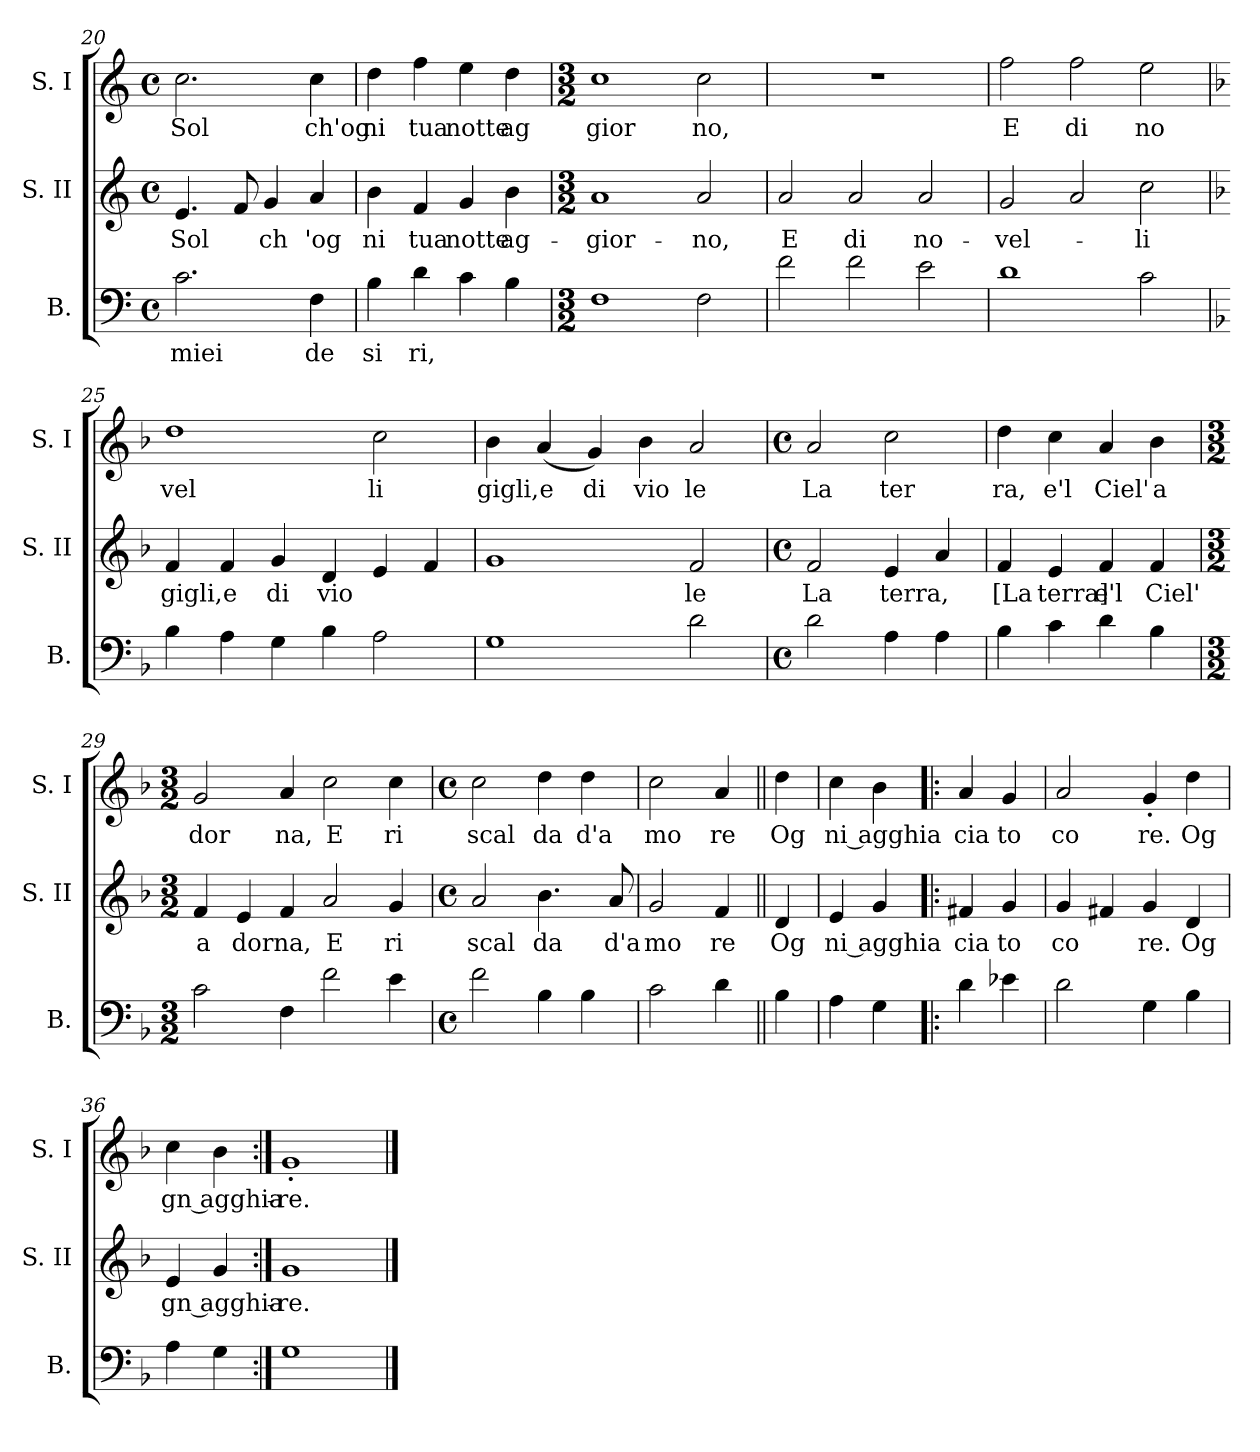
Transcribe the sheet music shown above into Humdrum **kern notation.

**kern	**text	**kern	**text	**kern	**text
*part3	*part3	*part2	*part2	*part1	*part1
*staff3	*staff3	*staff2	*staff2	*staff1	*staff1
*I"B.	*	*I"S. II	*	*I"S. I	*
*I'B.	*	*I'S. II	*	*I'S. I	*
*clefF4	*	*clefG2	*	*clefG2	*
*k[]	*	*k[]	*	*k[]	*
*C:	*	*C:	*	*C:	*
*M4/4	*	*M4/4	*	*M4/4	*
*met(c)	*	*met(c)	*	*met(c)	*
=20	=20	=20	=20	=20	=20
!	!LO:LY:b	!	!LO:LY:b	!	!LO:LY:b
2.c\	miei	4.e/	Sol	2.cc\	Sol
.	.	8f/	.	.	.
!	!	!	!LO:LY:b	!	!
.	.	4g/	ch	.	.
!	!LO:LY:b	!	!LO:LY:b	!	!LO:LY:b
4F\	de	4a/	'og	4cc\	ch'og
=21	=21	=21	=21	=21	=21
!	!LO:LY:b	!	!LO:LY:b	!	!LO:LY:b
4B\	si	4b\	ni	4dd\	ni
!	!LO:LY:b	!	!LO:LY:b	!	!LO:LY:b
4d\	ri,	4f/	tua	4ff\	tua
!	!	!	!LO:LY:b	!	!LO:LY:b
4c\	.	4g/	notte	4ee\	notte
!	!	!	!LO:LY:b	!	!LO:LY:b
(4B\	.	4b\	ag-	4dd\	ag
=22	=22	=22	=22	=22	=22
*M3/2	*	*M3/2	*	*M3/2	*
!	!	!	!LO:LY:b	!	!LO:LY:b
1F	.	1a	-gior-	1cc	gior
!	!	!	!LO:LY:b	!	!LO:LY:b
2F\	.	2a/	-no,	2cc\	no,
=23	=23	=23	=23	=23	=23
!	!	!	!LO:LY:b	!	!
2f\	.	2a/	E	1.r	.
!	!	!	!LO:LY:b	!	!
2f\	.	2a/	di	.	.
!	!	!	!LO:LY:b	!	!
2e\	.	2a/	no-	.	.
=24	=24	=24	=24	=24	=24
!	!	!	!LO:LY:b	!	!LO:LY:b
1d	.	2g/	-vel-	2ff\	E
!	!	!	!	!	!LO:LY:b
.	.	2a/	.	2ff\	di
!	!	!	!LO:LY:b	!	!LO:LY:b
2c\	.	2cc\	-li	2ee\	no
!!LO:LB:g=z
=25	=25	=25	=25	=25	=25
*k[b-]	*	*k[b-]	*	*k[b-]	*
*F:	*	*F:	*	*F:	*
!	!	!	!LO:LY:b	!	!LO:LY:b
4B-\	.	4f/	gigli,	1dd	vel
!	!	!	!LO:LY:b	!	!
4A\	.	4f/	e	.	.
!	!	!	!LO:LY:b	!	!
4G\	.	4g/	di	.	.
!	!	!	!LO:LY:b	!	!
4B-\	.	4d/	vio	.	.
!	!	!	!	!	!LO:LY:b
2A\	.	4e/	.	2cc\	li
.	.	4f/	.	.	.
=26	=26	=26	=26	=26	=26
!	!	!	!	!	!LO:LY:b
1G	.	1g	.	4b-\	gigli,
!	!	!	!	!	!LO:LY:b
.	.	.	.	(<4a/	e
!	!	!	!	!	!LO:LY:b
.	.	.	.	4g/)	di
!	!	!	!	!	!LO:LY:b
.	.	.	.	4b-\	vio
!	!	!	!LO:LY:b	!	!LO:LY:b
2d\	.	2f/	le	2a/	le
=27	=27	=27	=27	=27	=27
*M4/4	*	*M4/4	*	*M4/4	*
*met(c)	*	*met(c)	*	*met(c)	*
!	!	!	!LO:LY:b	!	!LO:LY:b
2d\	.	2f/	La	2a/	La
!	!	!	!LO:LY:b	!	!LO:LY:b
4A\	.	4e/	terra,	2cc\	ter
4A\	.	4a/	.	.	.
=28	=28	=28	=28	=28	=28
!	!	!	!LO:LY:b	!	!LO:LY:b
4B-\	.	4f/	[La	4dd\	ra,
!	!	!	!LO:LY:b	!	!LO:LY:b
4c\	.	4e/	terra]	4cc\	e'l
!	!	!	!LO:LY:b	!	!LO:LY:b
4d\	.	4f/	e'l	4a/	Ciel'
!	!	!	!LO:LY:b	!	!LO:LY:b
4B-\	.	4f/	Ciel'	4b-\	a
=29	=29	=29	=29	=29	=29
*M3/2	*	*M3/2	*	*M3/2	*
!	!	!	!LO:LY:b	!	!LO:LY:b
2c\	.	4f/	a	2g/	dor
!	!	!	!LO:LY:b	!	!
.	.	4e/	dorna,	.	.
!	!	!	!	!	!LO:LY:b
4F\	.	4f/	.	4a/	na,
!	!	!	!LO:LY:b	!	!LO:LY:b
2f\	.	2a/	E	2cc\	E
!	!	!	!LO:LY:b	!	!LO:LY:b
4e\	.	4g/	ri	4cc\	ri
!!LO:LB:g=z
=30	=30	=30	=30	=30	=30
*M4/4	*	*M4/4	*	*M4/4	*
*met(c)	*	*met(c)	*	*met(c)	*
!	!	!	!LO:LY:b	!	!LO:LY:b
2f\	.	2a/	scal	2cc\	scal
!	!	!	!LO:LY:b	!	!LO:LY:b
4B-\	.	4.b-\	da	4dd\	da
!	!	!	!	!	!LO:LY:b
4B-\	.	.	.	4dd\	d'a
!	!	!	!LO:LY:b	!	!
.	.	8a/	d'a	.	.
=31	=31	=31	=31	=31	=31
!	!	!	!LO:LY:b	!	!LO:LY:b
2c\	.	2g/	mo	2cc\	mo
!	!	!	!LO:LY:b	!	!LO:LY:b
4d\	.	4f/	re	4a/	re
=32||	=32||	=32||	=32||	=32||	=32||
!	!	!	!LO:LY:b	!	!LO:LY:b
4B-\	.	4d/	Og	4dd\	Og
=33	=33	=33	=33	=33	=33
!	!	!	!LO:LY:b:rj	!	!LO:LY:b:rj
4A\	.	4e/	ni agghia	4cc\	ni agghia
4G\	.	4g/	.	4b-\	.
=34!|:	=34!|:	=34!|:	=34!|:	=34!|:	=34!|:
!	!	!	!LO:LY:b	!	!LO:LY:b
4d\	.	4f#X/	cia	4a/	cia
!	!	!	!LO:LY:b	!	!LO:LY:b
4e-X\	.	4g/	to	4g/	to
=35	=35	=35	=35	=35	=35
!	!	!	!LO:LY:b	!	!LO:LY:b
2d\	.	4g/	co	2a/	co
.	.	4f#X/	.	.	.
!	!	!	!LO:LY:b	!	!LO:LY:b
4G\	.	4g/	re.	4g<'</	re.
!	!	!	!LO:LY:b	!	!LO:LY:b
4B-\	.	4d/	Og	4dd\	Og
=36	=36	=36	=36	=36	=36
!	!	!	!LO:LY:b:rj	!	!LO:LY:b:rj
4A\	.	4e/	gn agghia-	4cc\	gn agghia-
4G\	.	4g/	.	4b-\	.
=37:|!	=37:|!	=37:|!	=37:|!	=37:|!	=37:|!
!	!	!	!LO:LY:b	!	!LO:LY:b
1G	.	1g	-re.	1g'<	-re.
==	==	==	==	==	==
*-	*-	*-	*-	*-	*-
